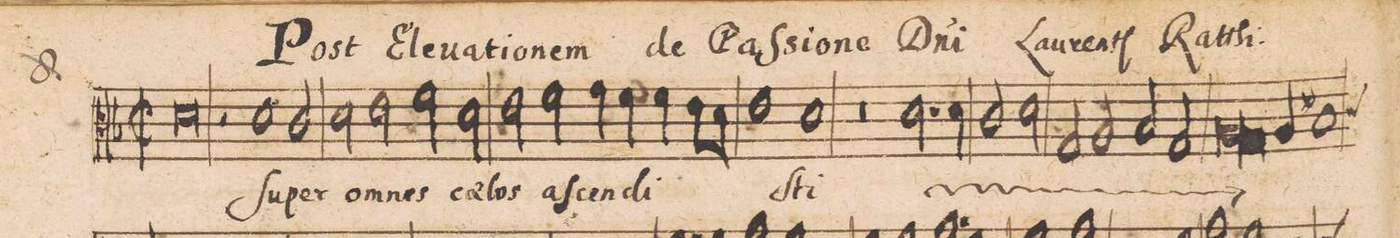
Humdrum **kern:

**kern	**text
*I"ALTVS.	*
*clefC3	*
*k[b-]	*
*met(C|)	*
*M2/1	*
0d	-e
*	*Xij
=27-	=27-
2r	.
1d	Su-
2c/	-per
=28-	=28-
2d\	o-
2e\	-mnes
2f\	cae-
2d\	-los
=29-	=29-
2e\	a-
2f\	-ſcen-
4g\	-di-
4f\	.
4f\	.
8e\L	.
8d\J	.
=30-	=30-
1e	.
1d	-ſti
=31-	=31-
0r	.
=32-	=32-
*	*ij
2.d\	Su-
4d\	-per
2c/	o-
2d\	-mnes
=33-	=33-
2G/	cae-
2A/	-los
2B-/	a-
2G/	-ſcen-
=34-	=34-
*lig	*
1A	-di-
*col	*
2.G/	.
*Xlig	*
4A/	.
*Xcol	*
=35-	=35-
*custos:c	*
1Bn	.
*-	*-
